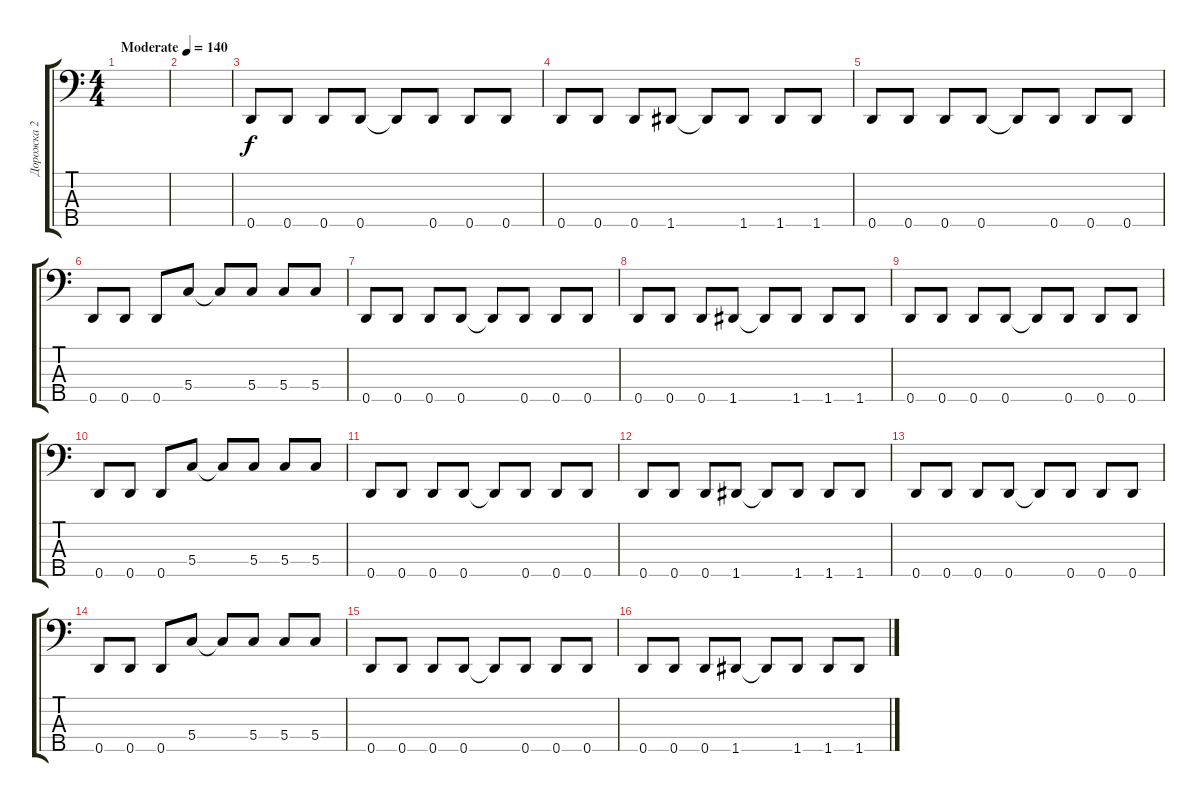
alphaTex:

\track ("Дорожка 2" "Дорожка 2") {instrument electricbassfinger}
\staff {score tabs}
\tuning (Bb2 F2 C2 G1 D1) {hide}
\ts (4 4)
\tempo (140 "Moderate")
\clef f4
\ks c
|
|
0.5.8 0.5.8 0.5.8 0.5.8 0.5{t}.8 0.5.8 0.5.8 0.5.8 |
0.5.8 0.5.8 0.5.8 1.5.8 1.5{t}.8 1.5.8 1.5.8 1.5.8 |
0.5.8 0.5.8 0.5.8 0.5.8 0.5{t}.8 0.5.8 0.5.8 0.5.8 |
0.5.8 0.5.8 0.5.8 5.4.8 5.4{t}.8 5.4.8 5.4.8 5.4.8 |
0.5.8 0.5.8 0.5.8 0.5.8 0.5{t}.8 0.5.8 0.5.8 0.5.8 |
0.5.8 0.5.8 0.5.8 1.5.8 1.5{t}.8 1.5.8 1.5.8 1.5.8 |
0.5.8 0.5.8 0.5.8 0.5.8 0.5{t}.8 0.5.8 0.5.8 0.5.8 |
0.5.8 0.5.8 0.5.8 5.4.8 5.4{t}.8 5.4.8 5.4.8 5.4.8 |
0.5.8 0.5.8 0.5.8 0.5.8 0.5{t}.8 0.5.8 0.5.8 0.5.8 |
0.5.8 0.5.8 0.5.8 1.5.8 1.5{t}.8 1.5.8 1.5.8 1.5.8 |
0.5.8 0.5.8 0.5.8 0.5.8 0.5{t}.8 0.5.8 0.5.8 0.5.8 |
0.5.8 0.5.8 0.5.8 5.4.8 5.4{t}.8 5.4.8 5.4.8 5.4.8 |
0.5.8 0.5.8 0.5.8 0.5.8 0.5{t}.8 0.5.8 0.5.8 0.5.8 |
0.5.8 0.5.8 0.5.8 1.5.8 1.5{t}.8 1.5.8 1.5.8 1.5.8
